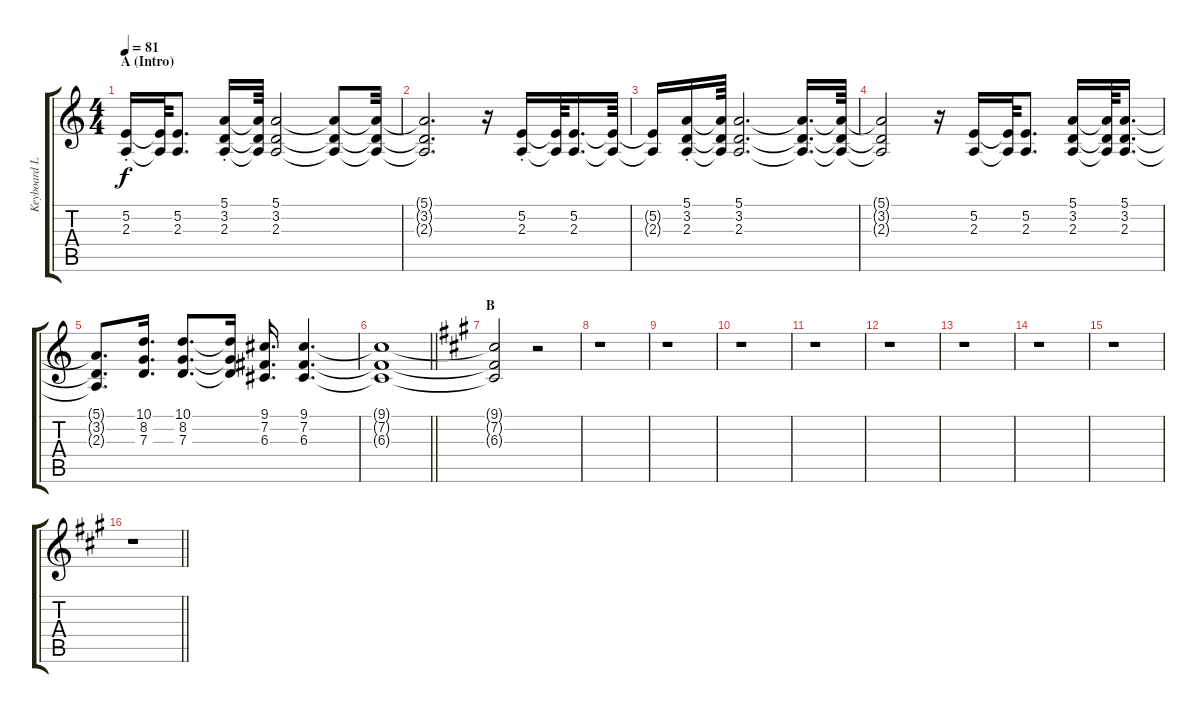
\track ("Keyboard Lead II" "Keyboard L") {instrument stringensemble1}
\staff {score tabs}
\tuning (E4 B3 G3 D3 A2 E2) {hide}
\ts (4 4)
\section ("" "A (Intro)")
\tempo 81
\clef g2
\ks c
(5.2{st} 2.3{st}).16{dy f balance 5 instrument stringensemble1} (5.2{t} 2.3{t}).64 (5.2 2.3).8{d} (5.1{st} 3.2{st} 2.3).16 (5.1{t} 3.2{t} 2.3{t}).64 (5.1 3.2 2.3).2 (5.1{t} 3.2{t} 2.3{t}).8{volume 8} (5.1{t} 3.2{t} 2.3{t}).32 |
(5.1{t} 3.2{t} 2.3{t}).2{d} r.16 (5.2{st} 2.3{st}).16{volume 13} (5.2{t} 2.3{t}).64 (5.2 2.3).16{d} (5.2{t} 2.3{t}).64 |
(5.2{t} 2.3{t}).16 (5.1{st} 3.2{st} 2.3).16 (5.1{t} 3.2{t} 2.3{t}).64 (5.1 3.2 2.3).2{d} (5.1{t} 3.2{t} 2.3{t}).16{d volume 8} (5.1{t} 3.2{t} 2.3{t}).64 |
(5.1{t} 3.2{t} 2.3{t}).2 r.16 (5.2 2.3).16{volume 13} (5.2{t} 2.3{t}).64 (5.2 2.3).8{d} (5.1 3.2 2.3).16 (5.1{t} 3.2{t} 2.3{t}).64 (5.1 3.2 2.3).16{d} |
(5.1{t} 3.2{t} 2.3{t}).8{d} (10.1 8.2 7.3).16{d} (10.1 8.2 7.3).8{d} (10.1{t} 8.2{t} 7.3{t}).16 (9.1 7.2 6.3).16{d} (9.1 7.2 6.3).4{d} |
\barLineRight lightlight
(9.1{t} 7.2{t} 6.3{t}).1{volume 0} |
\section ("" "B")
\ks f#minor
(9.1{t} 7.2{t} 6.3{t}).2 r.2 |
r.1 |
r.1 |
r.1 |
r.1 |
r.1 |
r.1 |
r.1 |
r.1 |
\barLineRight lightlight
r.1
